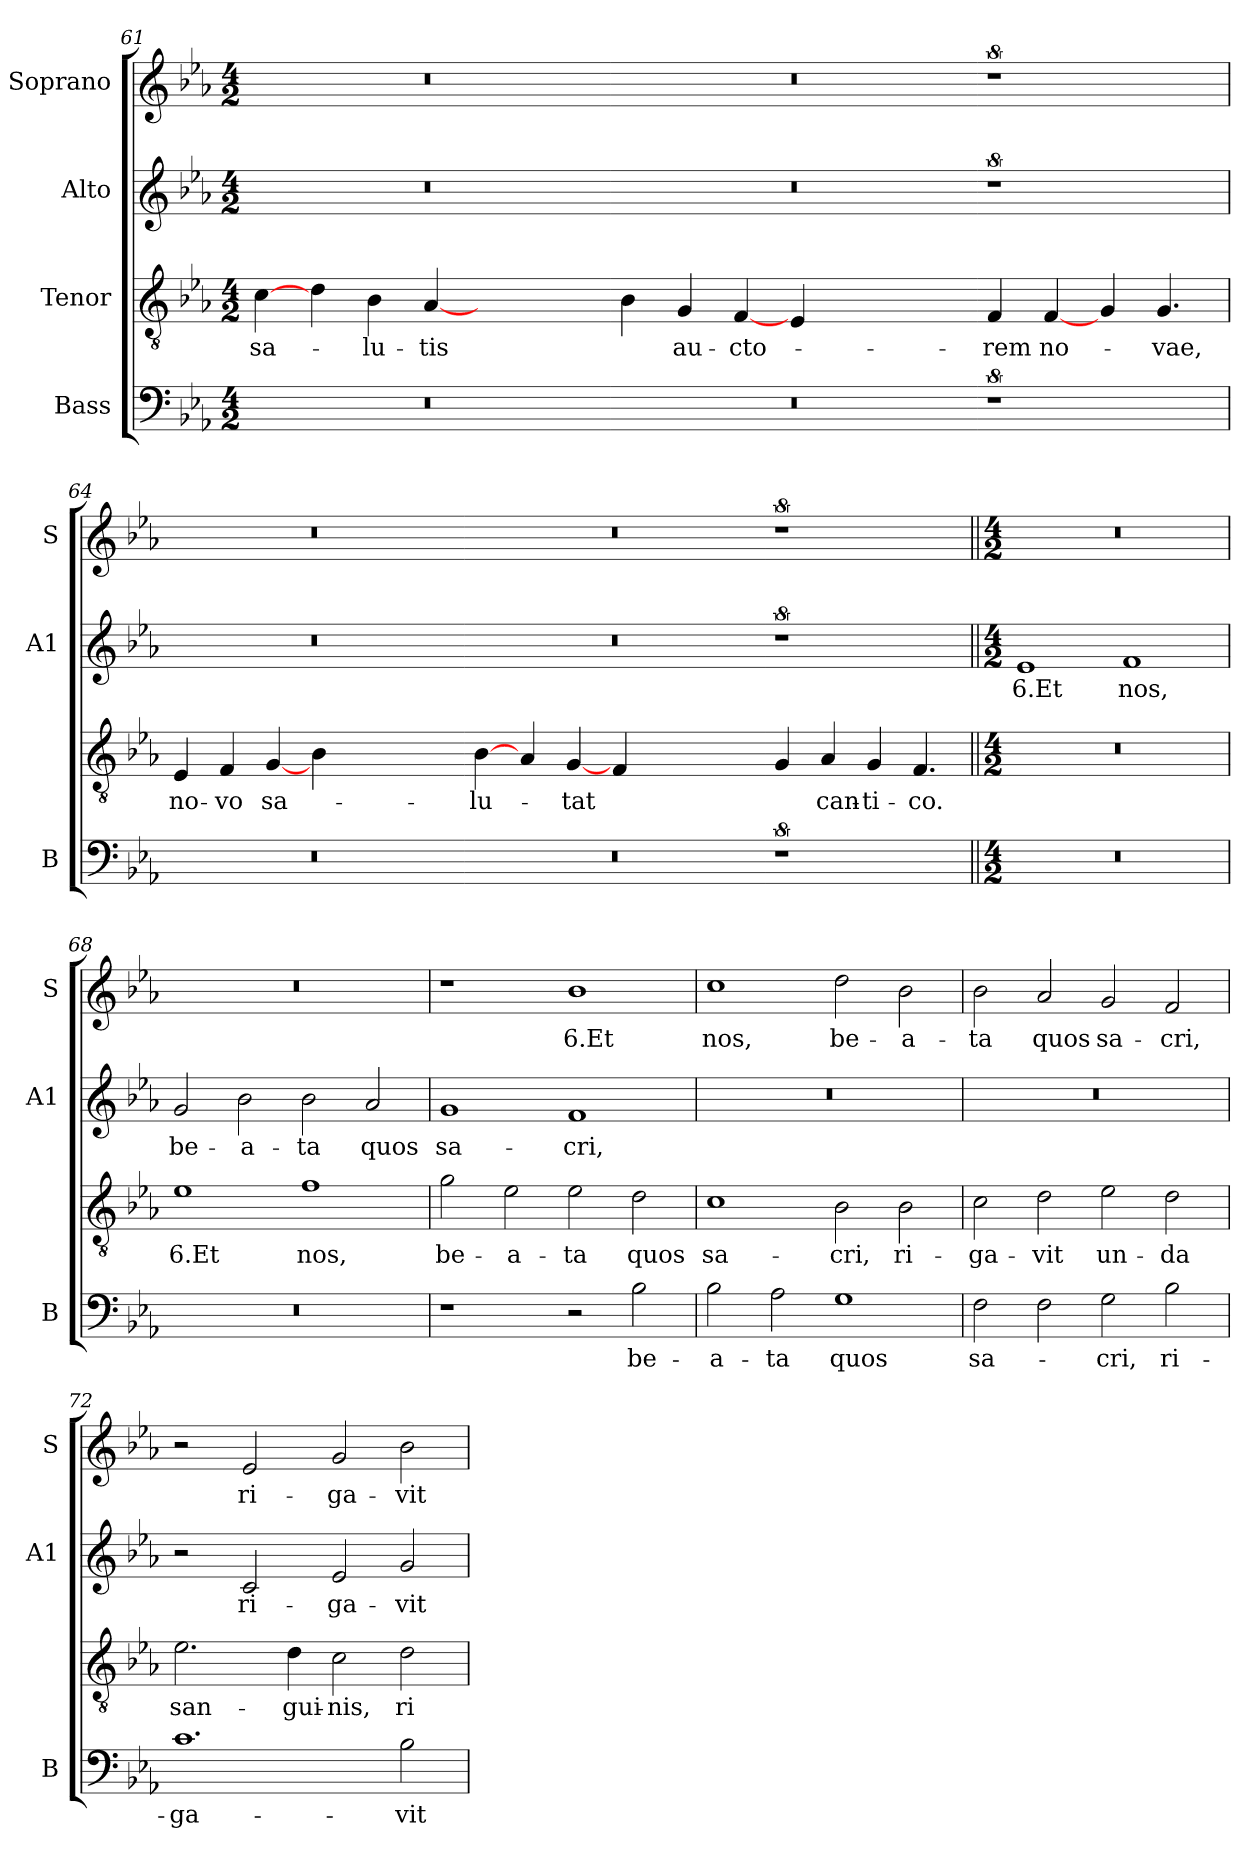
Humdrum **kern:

**kern	**text	**kern	**text	**kern	**text	**kern	**text
*part4	*part4	*part3	*part3	*part2	*part2	*part1	*part1
*staff4	*staff4	*staff3	*staff3	*staff2	*staff2	*staff1	*staff1
*I"Bass	*	*I"Tenor	*	*I"Alto	*	*I"Soprano	*
*I'B	*	*	*	*I'A1	*	*I'S	*
*clefF4	*	*clefGv2	*	*clefG2	*	*clefG2	*
*k[b-e-a-]	*	*k[b-e-a-]	*	*k[b-e-a-]	*	*k[b-e-a-]	*
*E-:	*	*E-:	*	*E-:	*	*E-:	*
*M4/2	*	*M4/2	*	*M4/2	*	*M4/2	*
=61	=61	=61	=61	=61	=61	=61	=61
0r	.	[4c	sa-	0r	.	0r	.
.	.	4d	.	.	.	.	.
.	.	4B-	-lu-	.	.	.	.
.	.	[4A-	-tis	.	.	.	.
.	.	1ryy	.	.	.	.	.
=62-	=62-	=62-	=62-	=62-	=62-	=62-	=62-
0r	.	4B-	.	0r	.	0r	.
.	.	4G	au-	.	.	.	.
.	.	[>4F	-cto-	.	.	.	.
.	.	4E-	.	.	.	.	.
.	.	1ryy	.	.	.	.	.
=63-	=63-	=63-	=63-	=63-	=63-	=63-	=63-
8%9r	.	4F	-rem	8%9r	.	8%9r	.
.	.	[>4F	no-	.	.	.	.
.	.	4G	.	.	.	.	.
.	.	4.G	-vae,	.	.	.	.
=64	=64	=64	=64	=64	=64	=64	=64
0r	.	4E-	no-	0r	.	0r	.
.	.	4F	-vo	.	.	.	.
.	.	[4G	sa-	.	.	.	.
.	.	4B-	.	.	.	.	.
.	.	1ryy	.	.	.	.	.
=65-	=65-	=65-	=65-	=65-	=65-	=65-	=65-
0r	.	[4B-	-lu-	0r	.	0r	.
.	.	4A-	.	.	.	.	.
.	.	[>4G	-tat	.	.	.	.
.	.	4F	.	.	.	.	.
.	.	1ryy	.	.	.	.	.
=66-	=66-	=66-	=66-	=66-	=66-	=66-	=66-
8%9r	.	4G	.	8%9r	.	8%9r	.
.	.	4A-	can-	.	.	.	.
.	.	4G	-ti-	.	.	.	.
.	.	4.F	-co.	.	.	.	.
!!LO:LB:g=z
=67||	=67||	=67||	=67||	=67||	=67||	=67||	=67||
*M4/2	*	*M4/2	*	*M4/2	*	*M4/2	*
0r	.	0r	.	1e-	6.Et	0r	.
.	.	.	.	1f	nos,	.	.
=68	=68	=68	=68	=68	=68	=68	=68
0r	.	1e-	6.Et	2g/	be-	0r	.
.	.	.	.	2b-\	-a-	.	.
.	.	1f	nos,	2b-\	-ta	.	.
.	.	.	.	2a-/	quos	.	.
=69	=69	=69	=69	=69	=69	=69	=69
1r	.	2g\	be-	1g	sa-	1r	.
.	.	2e-\	-a-	.	.	.	.
2r	.	2e-\	-ta	1f	-cri,	1b-	6.Et
2B-\	be-	2d\	quos	.	.	.	.
=70	=70	=70	=70	=70	=70	=70	=70
2B-\	-a-	1c	sa-	0r	.	1cc	nos,
2A-\	-ta	.	.	.	.	.	.
1G	quos	2B-\	-cri,	.	.	2dd\	be-
.	.	2B-\	ri-	.	.	2b-\	-a-
=71	=71	=71	=71	=71	=71	=71	=71
2F\	sa-	2c\	-ga-	0r	.	2b-\	-ta
2F\	.	2d\	-vit	.	.	2a-/	quos
2G\	-cri,	2e-\	un-	.	.	2g/	sa-
2B-\	ri-	2d\	-da	.	.	2f/	-cri,
!!LO:LB:g=z
=72	=72	=72	=72	=72	=72	=72	=72
1.c	-ga-	2.e-\	san-	2r	.	2r	.
.	.	.	.	2c/	ri-	2e-/	ri-
.	.	4d\	-gui-	.	.	.	.
.	.	2c\	-nis,	2e-/	-ga-	2g/	-ga-
2B-\	-vit	2d\	ri-	2g/	-vit	2b-\	-vit
=	=	=	=	=	=	=	=
*-	*-	*-	*-	*-	*-	*-	*-
